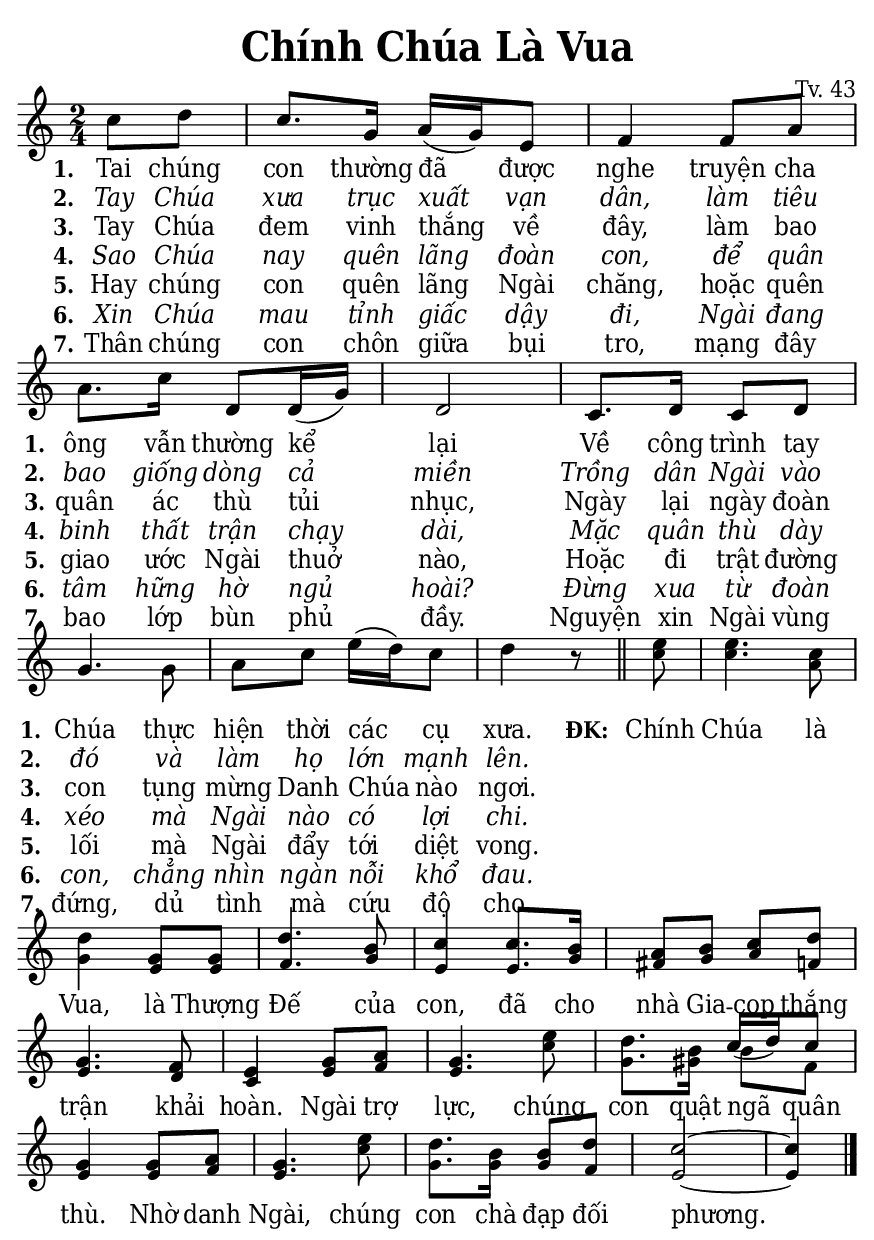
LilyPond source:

% Cài đặt chung\
\version "2.22.1"
\include "english.ly"

\header {
  title = \markup { \fontsize #1 "Chính Chúa Là Vua" }
  composer = "Tv. 43"
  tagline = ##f
}

% Nhạc phiên khúc
nhacPhienKhucSop = \relative c'' {
  \partial 4 c8 d |
  c8. g16 a (g) e8 |
  f4 f8 a |
  a8. c16 d,8 d16 (g) |
  d2 |
  c8. d16 c8 d |
  g4. \once \stemDown g8 |
  a8 c e16 (d) c8 |
  d4 r8 \bar "||"
  
  <> \tweak extra-offset #'(-8.5 . -2.5) _\markup { \bold "ĐK:" }
  e8 |
  e4. c8 |
  d4 g,8 g |
  d'4. b8 |
  c4 c8. b16 |
  a8 b c d |
  g,4. f8 |
  e4 g8 a |
  g4. e'8 |
  d8. b16 c _(d) c8 |
  g4 g8 a |
  g4. e'8 |
  d8. b16 b8 d |
  c2 ~ |
  c4 \bar "|."
}

nhacPhienKhucAlto = \relative c'' {
  r4 |
  R2*7
  r4.
  
  c8 |
  c4. a8 |
  g4 e8 e |
  f4. g8 |
  e4 e8. g16 |
  fs8 g a f! |
  e4. d8 |
  c4 e8 f |
  e4. c'8 |
  g8. gs16 b8 [f] |
  e4 e8 f |
  e4. c'8 |
  g8. g16 g8 f |
  e2 ~ |
  e4
}

% Lời phiên khúc
loiPhienKhucSop = \lyrics {
  <<
    {
      \set stanza = "1."
      Tai chúng con thường đã được nghe
      truyện cha ông vẫn thường kể lại
      Về công trình tay Chúa thực hiện
      thời các cụ xưa.
    }
    \new Lyrics {
	    \set associatedVoice = "beSop"
	    \set stanza = "2."
      \override Lyrics.LyricText.font-shape = #'italic
	    Tay Chúa xưa trục xuất vạn dân,
	    làm tiêu bao giống dòng cả miền
	    Trồng dân Ngài vào đó
	    và làm họ lớn mạnh lên.
    }
    \new Lyrics {
	    \set associatedVoice = "beSop"
	    \set stanza = "3."
	    Tay Chúa đem vinh thắng về đây,
	    làm bao quân ác thù tủi nhục,
	    Ngày lại ngày đoàn con tụng mừng Danh Chúa nào ngơi.
    }
    \new Lyrics {
	    \set associatedVoice = "beSop"
	    \set stanza = "4."
      \override Lyrics.LyricText.font-shape = #'italic
	    Sao Chúa nay quên lãng đoàn con,
	    để quân binh thất trận chạy dài,
	    Mặc quân thù dày xéo
	    mà Ngài nào có lợi chi.
    }
    \new Lyrics {
	    \set associatedVoice = "beSop"
	    \set stanza = "5."
	    Hay chúng con quên lãng Ngài chăng,
	    hoặc quên giao ước Ngài thuở nào,
	    Hoặc đi trật đường lối
	    mà Ngài đẩy tới diệt vong.
    }
    \new Lyrics {
	    \set associatedVoice = "beSop"
	    \set stanza = "6."
      \override Lyrics.LyricText.font-shape = #'italic
	    Xin Chúa mau tỉnh giấc dậy đi,
	    Ngài đang tâm hững hờ ngủ hoài?
	    Đừng xua từ đoàn con,
	    chẳng nhìn ngàn nỗi khổ đau.
    }
    \new Lyrics {
	    \set associatedVoice = "beSop"
	    \set stanza = "7."
	    Thân chúng con chôn giữa bụi tro,
	    mạng đây bao lớp bùn phủ đầy.
	    Nguyện xin Ngài vùng đứng,
	    dủ tình mà cứu độ cho.
    }
  >>
  %\set stanza = "ĐK:"
  \set stanza = ""
  Chính Chúa là Vua,
  là Thượng Đế của con,
  đã cho nhà Gia -- cop thắng trận khải hoàn.
  Ngài trợ lực, chúng con quật ngã quân thù.
  Nhờ danh Ngài, chúng con chà đạp đối phương.
}

% Dàn trang
\paper {
  #(set-paper-size "a5")
  top-margin = 3\mm
  bottom-margin = 3\mm
  left-margin = 3\mm
  right-margin = 3\mm
  indent = #0
  #(define fonts
	 (make-pango-font-tree "Deja Vu Serif Condensed"
	 		       "Deja Vu Serif Condensed"
			       "Deja Vu Serif Condensed"
			       (/ 20 20)))
  print-page-number = ##f
  page-count = 1
}

TongNhip = {
  \key c \major \time 2/4
  \set Timing.beamExceptions = #'()
  \set Timing.baseMoment = #(ly:make-moment 1/4)
}

% mã nguồn cho những chức năng chưa hỗ trợ trong phiên bản lilypond hiện tại
% cung cấp bởi cộng đồng lilypond khi gửi email đến lilypond-user@gnu.org
% Đổi kích thước nốt cho bè phụ
notBePhu =
#(define-music-function (font-size music) (number? ly:music?)
   (for-some-music
     (lambda (m)
       (if (music-is-of-type? m 'rhythmic-event)
           (begin
             (set! (ly:music-property m 'tweaks)
                   (cons `(font-size . ,font-size)
                         (ly:music-property m 'tweaks)))
             #t)
           #f))
     music)
   music)

% in số phiên khúc trên mỗi dòng
#(define (add-grob-definition grob-name grob-entry)
    (set! all-grob-descriptions
          (cons ((@@ (lily) completize-grob-entry)
                 (cons grob-name grob-entry))
                all-grob-descriptions)))

#(add-grob-definition
   'StanzaNumberSpanner
   `((direction . ,LEFT)
     (font-series . bold)
     (padding . 1)
     (side-axis . ,X)
     (stencil . ,ly:text-interface::print)
     (X-offset . ,ly:side-position-interface::x-aligned-side)
     (Y-extent . ,grob::always-Y-extent-from-stencil)
     (meta . ((class . Spanner)
              (interfaces . (font-interface
                             side-position-interface
                             stanza-number-interface
                             text-interface))))))

\layout {
   \context {
     \Global
     \grobdescriptions #all-grob-descriptions
   }
   \context {
     \Score
     \remove Stanza_number_align_engraver
     \consists
       #(lambda (context)
          (let ((texts '())
                (syllables '()))
            (make-engraver
             (acknowledgers
              ((stanza-number-interface engraver grob source-engraver)
                 (set! texts (cons grob texts)))
              ((lyric-syllable-interface engraver grob source-engraver)
                 (set! syllables (cons grob syllables))))
             ((stop-translation-timestep engraver)
                (for-each
                 (lambda (text)
                   (for-each
                    (lambda (syllable)
                      (ly:pointer-group-interface::add-grob text
'side-support-elements syllable))
                    syllables))
                 texts)
                (set! syllables '())))))
   }
   \context {
     \Lyrics
     \remove Stanza_number_engraver
     \consists
       #(lambda (context)
          (let ((text #f)
                (last-stanza #f))
            (make-engraver
             ((process-music engraver)
                (let ((stanza (ly:context-property context 'stanza #f)))
                  (if (and stanza (not (equal? stanza last-stanza)))
                      (let ((column (ly:context-property context
'currentCommandColumn)))
                        (set! last-stanza stanza)
                        (if text
                            (ly:spanner-set-bound! text RIGHT column))

                        (set! text (ly:engraver-make-grob engraver
'StanzaNumberSpanner '()))
                        (ly:grob-set-property! text 'text stanza)
                        (ly:spanner-set-bound! text LEFT column)))))
             ((finalize engraver)
                (if text
                    (let ((column (ly:context-property context
'currentCommandColumn)))
                      (ly:spanner-set-bound! text RIGHT column)))))))
     \override StanzaNumberSpanner.horizon-padding = 10000
   }
}
% kết thúc mã nguồn

\score {
  \new ChoirStaff <<
    \new Staff \with {
        \consists "Merge_rests_engraver"
        printPartCombineTexts = ##f
      }
      <<
      \new Voice \TongNhip \partCombine 
        \nhacPhienKhucSop
        \notBePhu -1 { \nhacPhienKhucAlto }
      \new NullVoice = beSop \nhacPhienKhucSop
      \new Lyrics \lyricsto beSop \loiPhienKhucSop
      >>
  >>
  \layout {
    \override Lyrics.LyricSpace.minimum-distance = #0.5
    \override Score.BarNumber.break-visibility = ##(#f #f #f)
    \override Score.SpacingSpanner.uniform-stretching = ##t
  } 
}
